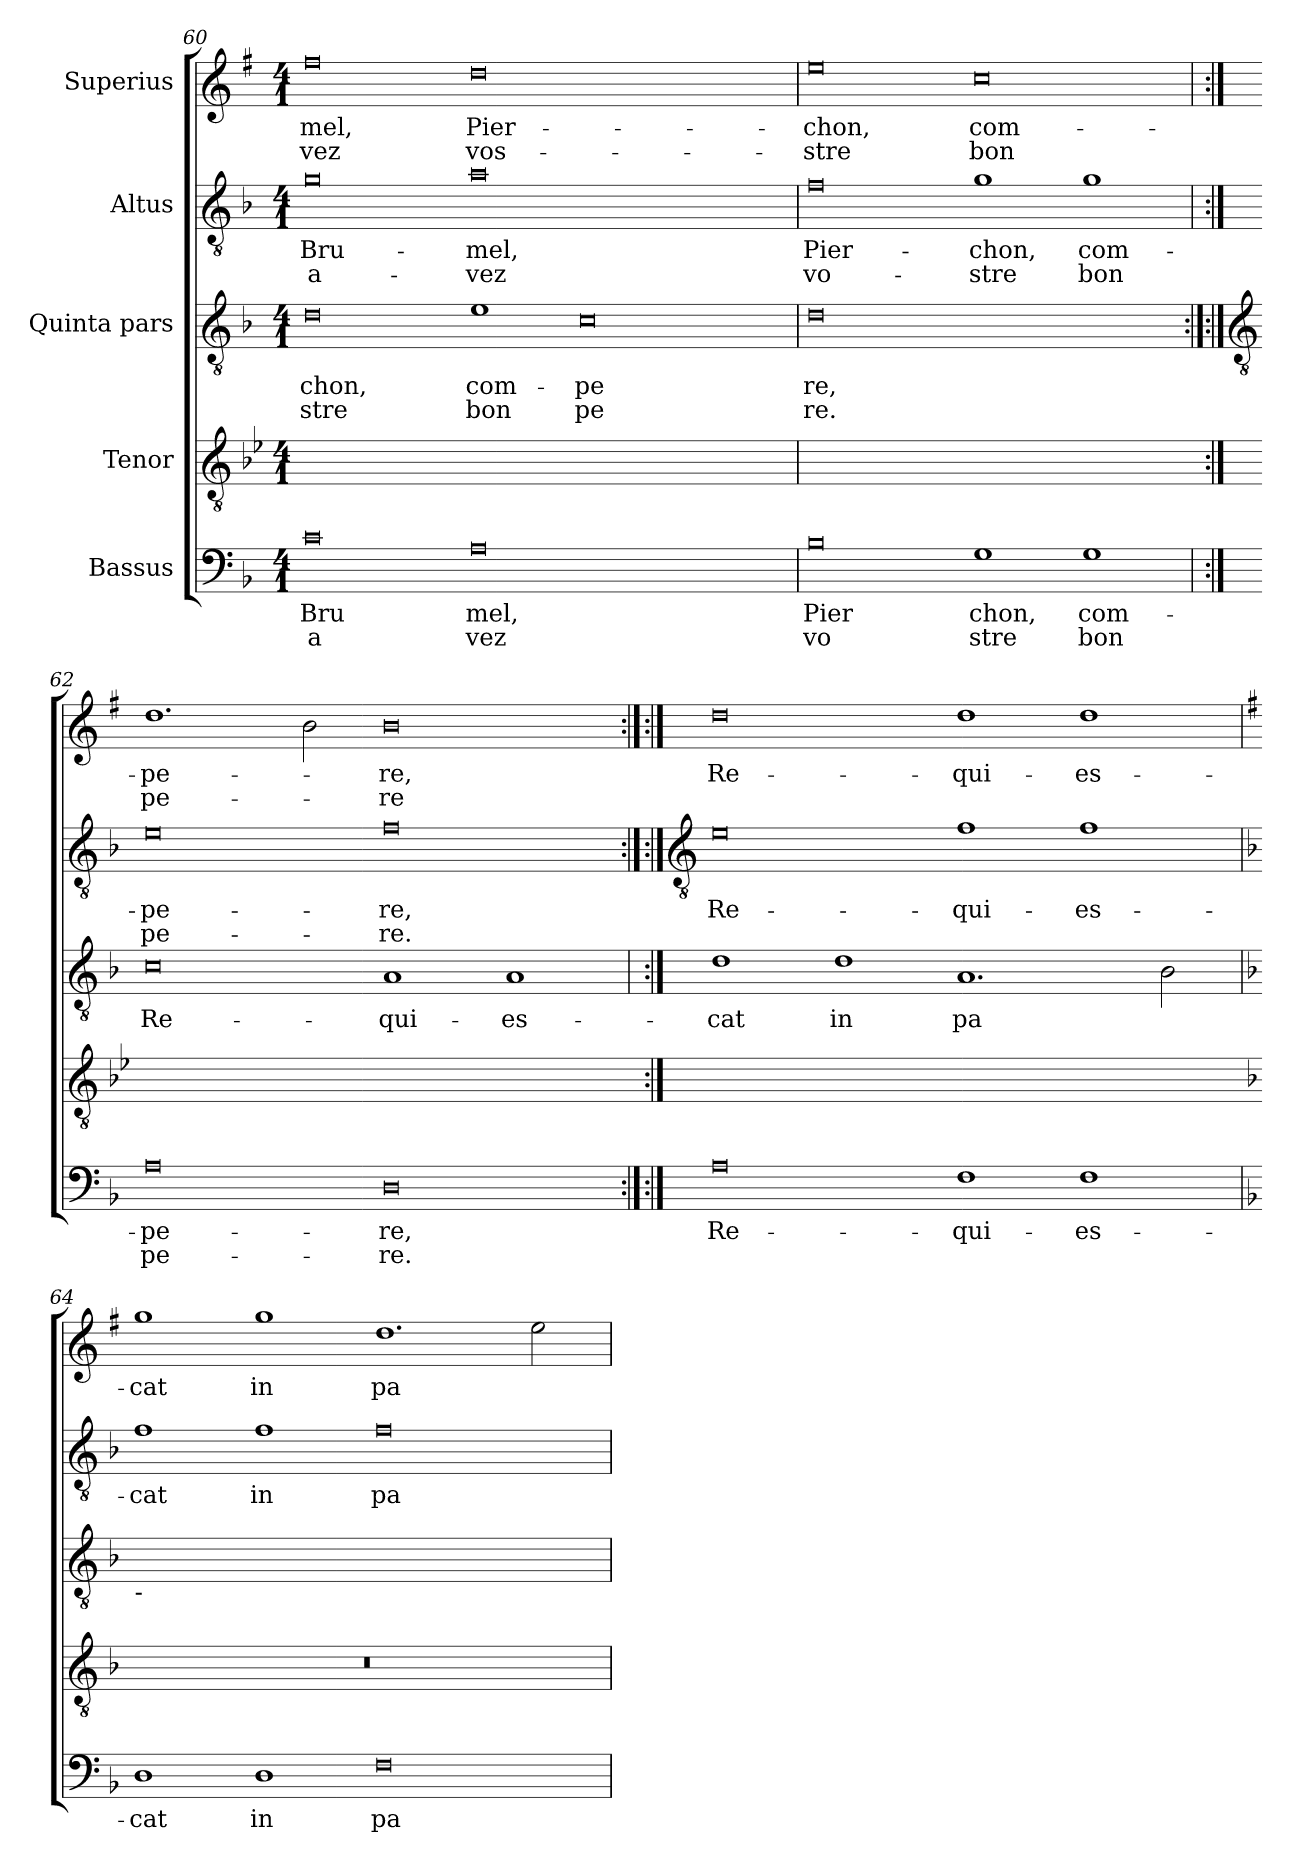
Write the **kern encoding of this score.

**kern	**text	**text	**kern	**kern	**text	**text	**kern	**text	**text	**kern	**text	**text
*part5	*part5	*part5	*part4	*part3	*part3	*part3	*part2	*part2	*part2	*part1	*part1	*part1
*staff5	*staff5	*staff5	*staff4	*staff3	*staff3	*staff3	*staff2	*staff2	*staff2	*staff1	*staff1	*staff1
*I"Bassus	*	*	*I"Tenor	*I"Quinta pars	*	*	*I"Altus	*	*	*I"Superius	*	*
!!LO:LB:g=z
*clefF4	*	*	*clefGv2	*clefGv2	*	*	*clefGv2	*	*	*clefG2	*	*
*	*	*	*	*	*	*	*	*	*	*ITrd1c2	*	*
*k[b-]	*	*	*k[b-e-]	*k[b-]	*	*	*k[b-]	*	*	*k[b-]	*	*
*F:	*	*	*B-:	*F:	*	*	*F:	*	*	*F:	*	*
*M4/1	*	*	*M4/1	*M4/1	*	*	*M4/1	*	*	*M4/1	*	*
=60	=60	=60	=60	=60	=60	=60	=60	=60	=60	=60	=60	=60
!	!LO:LY:b	!LO:LY:b	!	!	!LO:LY:b	!LO:LY:b	!	!LO:LY:b	!LO:LY:b	!	!LO:LY:b	!LO:LY:b
0c	Bru	a	00ryy	0d	chon,	stre	0g	Bru-	-a-	0ee	-mel,	vez
!	!LO:LY:b	!LO:LY:b	!	!	!LO:LY:b	!LO:LY:b	!	!LO:LY:b	!LO:LY:b	!	!LO:LY:b	!LO:LY:b
0A	mel,	vez	.	1e	com-	-bon	0a	-mel,	vez	0cc	Pier-	-vos-
!	!	!	!	!	!LO:LY:b	!LO:LY:b	!	!	!	!	!	!
.	.	.	.	0c	pe	pe	.	.	.	.	.	.
1ryy	.	.	1ryy	.	.	.	1ryy	.	.	1ryy	.	.
=61	=61	=61	=61	=61	=61	=61	=61	=61	=61	=61	=61	=61
!	!LO:LY:b	!LO:LY:b	!	!	!LO:LY:b	!LO:LY:b	!	!LO:LY:b	!LO:LY:b	!	!LO:LY:b	!LO:LY:b
0B-	Pier	vo	00ryy	0d	re,	re.	0f	Pier-	-vo-	0dd	-chon,	stre
!	!LO:LY:b	!LO:LY:b	!	!	!	!	!	!LO:LY:b	!LO:LY:b	!	!LO:LY:b	!LO:LY:b
1G	chon,	stre	.	0ryy	.	.	1g	-chon,	stre	0b-	com-	-bon
!	!LO:LY:b	!LO:LY:b	!	!	!	!	!	!LO:LY:b	!LO:LY:b	!	!	!
1G	com-	-bon	.	.	.	.	1g	com-	-bon	.	.	.
!!LO:LB:g=z
=62	=62	=62	=62	=62:|!	=62	=62	=62	=62	=62	=62	=62	=62
*	*	*	*	*clefGv2	*	*	*	*	*	*	*	*
!	!LO:LY:b	!LO:LY:b	!	!	!LO:LY:b	!	!	!LO:LY:b	!LO:LY:b	!	!LO:LY:b	!LO:LY:b
0A	pe-	-pe-	00ryy	0c	Re-	.	0e	pe-	-pe-	1.cc	pe-	-pe-
.	.	.	.	.	.	.	.	.	.	2a	.	.
!	!LO:LY:b	!LO:LY:b	!	!	!LO:LY:b	!	!	!LO:LY:b	!LO:LY:b	!	!LO:LY:b	!LO:LY:b
0D	-re,	re.	.	1A	-qui-	.	0f	-re,	re.	0a	-re,	re
!	!	!	!	!	!LO:LY:b	!	!	!	!	!	!	!
.	.	.	.	1A	-es-	.	.	.	.	.	.	.
!!LO:LB:g=z
=63:|!	=63:|!	=63:|!	=63	=63	=63:|!	=63:|!	=63:|!	=63:|!	=63:|!	=63:|!	=63:|!	=63:|!
*	*	*	*	*	*	*	*clefGv2	*	*	*	*	*
!	!LO:LY:b	!	!	!	!LO:LY:b	!	!	!LO:LY:b	!	!	!LO:LY:b	!
0A	Re-	.	00ryy	1d	-cat	.	0e	Re-	.	0cc	Re-	.
!	!	!	!	!	!LO:LY:b	!	!	!	!	!	!	!
.	.	.	.	1d	in	.	.	.	.	.	.	.
!	!LO:LY:b	!	!	!	!LO:LY:b	!	!	!LO:LY:b	!	!	!LO:LY:b	!
1F	-qui-	.	.	1.A	pa	.	1f	-qui-	.	1cc	-qui-	.
!	!LO:LY:b	!	!	!	!	!	!	!LO:LY:b	!	!	!LO:LY:b	!
1F	-es-	.	.	.	.	.	1f	-es-	.	1cc	-es-	.
.	.	.	.	2B-	.	.	.	.	.	.	.	.
=64	=64	=64	=64:|!	=64	=64	=64	=64	=64	=64	=64	=64	=64
*	*	*	*k[b-]	*	*	*	*	*	*	*	*	*
*	*	*	*F:	*	*	*	*	*	*	*	*	*
!	!	!	!	!LO:TX:b:t=-	!	!	!	!	!	!	!	!
!	!LO:LY:b	!	!	!	!LO:LY:b	!	!	!LO:LY:b	!	!	!LO:LY:b	!
1D	-cat	.	00r	[0cyy	ce.	.	1f	-cat	.	1ff	-cat	.
!	!LO:LY:b	!	!	!	!	!	!	!LO:LY:b	!	!	!LO:LY:b	!
1D	in	.	.	.	.	.	1f	in	.	1ff	in	.
!	!LO:LY:b	!	!	!	!	!	!	!LO:LY:b	!	!	!LO:LY:b	!
0F	pa-	.	.	0cyy]	.	.	0f	pa	.	1.cc	pa	.
.	.	.	.	.	.	.	.	.	.	2dd	.	.
=	=	=	=	=	=	=	=	=	=	=	=	=
*-	*-	*-	*-	*-	*-	*-	*-	*-	*-	*-	*-	*-
